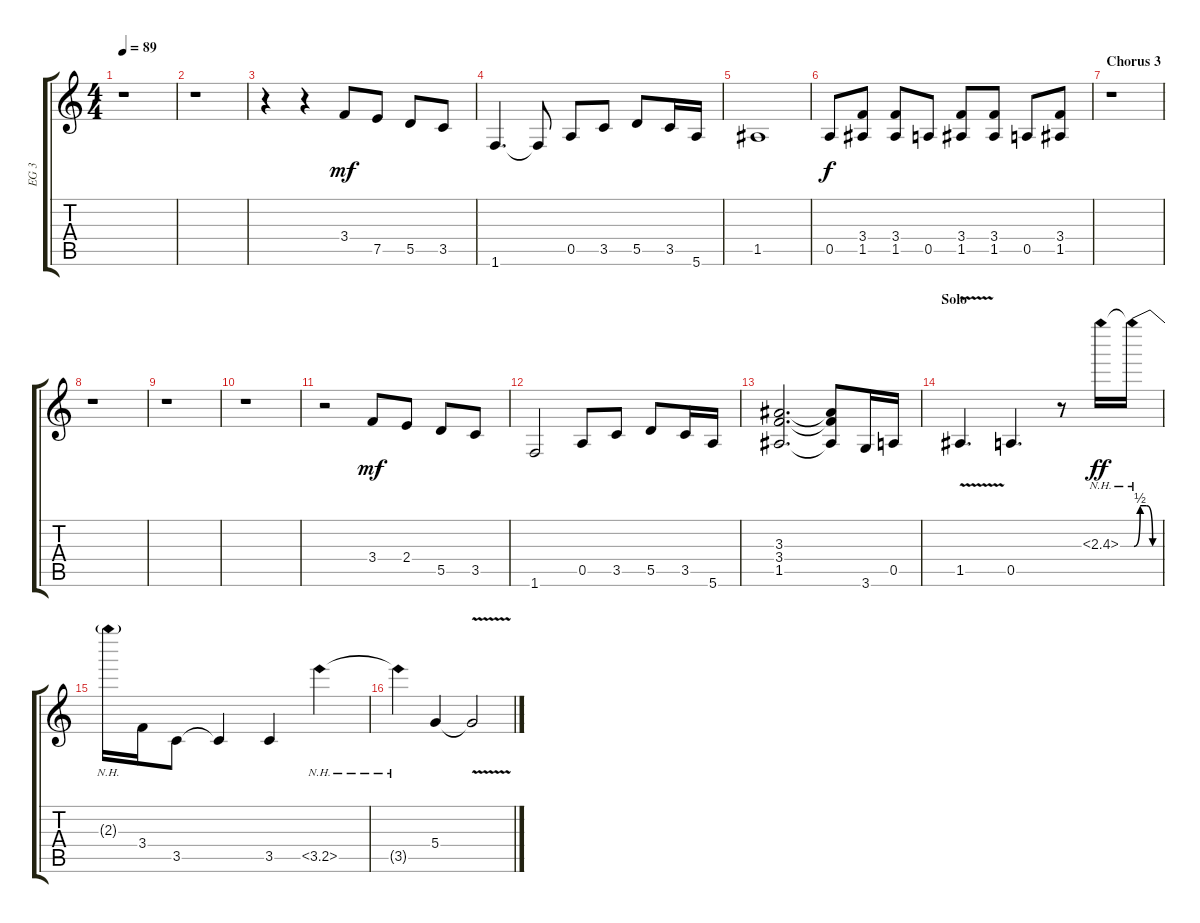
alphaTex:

\track ("EG 3" "EG 3") {instrument overdrivenguitar}
\staff {score tabs}
\tuning (E4 B3 G3 D3 A2 E2) {hide}
\ts (4 4)
\tempo 89
\clef g2
\ks c
r.1{dy mf} |
r.1 |
r.4 r.4 3.4.8 7.5.8 5.5.8 3.5.8 |
1.6.4{d} 1.6{t}.8 0.5.8 3.5.8 5.5.8 3.5.16 5.6.16 |
1.5.1 |
0.5.8{dy f} (3.4 1.5).8 (3.4 1.5).8 0.5.8 (3.4 1.5).8 (3.4 1.5).8 0.5.8 (3.4 1.5).8 |
\section ("" "Chorus 3")
r.1 |
r.1 |
r.1 |
r.1 |
r.2 3.4.8{dy mf} 2.4.8 5.5.8 3.5.8 |
1.6.2 0.5.8 3.5.8 5.5.8 3.5.16 5.6.16 |
(3.3 3.4 1.5).2{d} (3.3{t} 3.4{t} 1.5{t}).8 3.6.16 0.5.16 |
\section ("" "Solo")
1.5{v}.4{d} 0.5.4{d} r.8 2.3{nh}.16{dy ff} 2.3{be (custom 0 0 15 2 30 2 45 0 60 0) nh t}.16 |
2.3{be (hold 0 0 60 0) nh t}.16 3.4.16 3.5.8 3.5{t}.4 3.5.4 3.5{nh}.4 |
3.5{nh t}.4 5.4.4 5.4{v t}.2
